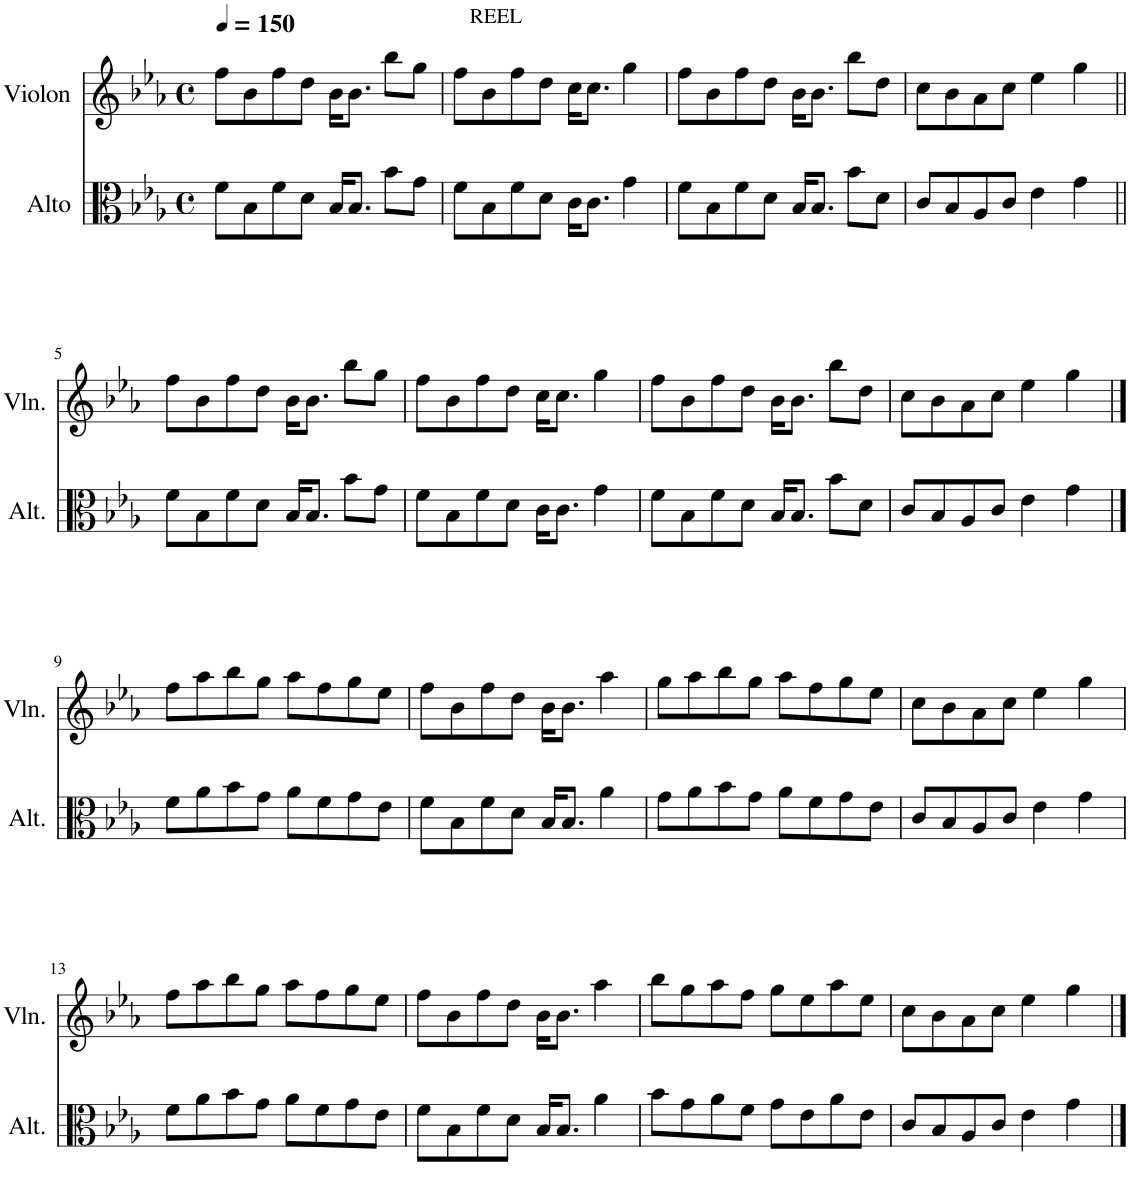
**kern	**kern
*part2	*part1
*staff2	*staff1
*I"Alto	*I"Violon
*I'Alt.	*I'Vln.
*clefC3	*clefG2
*k[b-e-a-]	*k[b-e-a-]
*M4/4	*M4/4
*met(c)	*met(c)
*MM150	*MM150
=1	=1
8f\L	8ff\L
8B-\	8b-\
8f\	8ff\
8d\J	8dd\J
16B-/KL	16b-\KL
8.B-/J	8.b-\J
8b-\L	8bb-\L
8g\J	8gg\J
=2	=2
!	!LO:TX:a:t=REEL
8f\L	8ff\L
8B-\	8b-\
8f\	8ff\
8d\J	8dd\J
16c\KL	16cc\KL
8.c\J	8.cc\J
4g\	4gg\
=3	=3
8f\L	8ff\L
8B-\	8b-\
8f\	8ff\
8d\J	8dd\J
16B-/KL	16b-\KL
8.B-/J	8.b-\J
8b-\L	8bb-\L
8d\J	8dd\J
=4	=4
8c/L	8cc\L
8B-/	8b-\
8A-/	8a-\
8c/J	8cc\J
4e-\	4ee-\
4g\	4gg\
!!LO:LB:g=z
=5||	=5||
8f\L	8ff\L
8B-\	8b-\
8f\	8ff\
8d\J	8dd\J
16B-/KL	16b-\KL
8.B-/J	8.b-\J
8b-\L	8bb-\L
8g\J	8gg\J
=6	=6
8f\L	8ff\L
8B-\	8b-\
8f\	8ff\
8d\J	8dd\J
16c\KL	16cc\KL
8.c\J	8.cc\J
4g\	4gg\
=7	=7
8f\L	8ff\L
8B-\	8b-\
8f\	8ff\
8d\J	8dd\J
16B-/KL	16b-\KL
8.B-/J	8.b-\J
8b-\L	8bb-\L
8d\J	8dd\J
=8	=8
8c/L	8cc\L
8B-/	8b-\
8A-/	8a-\
8c/J	8cc\J
4e-\	4ee-\
4g\	4gg\
!!LO:LB:g=z
==9	==9
8f\L	8ff\L
8a-\	8aa-\
8b-\	8bb-\
8g\J	8gg\J
8a-\L	8aa-\L
8f\	8ff\
8g\	8gg\
8e-\J	8ee-\J
=10	=10
8f\L	8ff\L
8B-\	8b-\
8f\	8ff\
8d\J	8dd\J
16B-/KL	16b-\KL
8.B-/J	8.b-\J
4a-\	4aa-\
=11	=11
8g\L	8gg\L
8a-\	8aa-\
8b-\	8bb-\
8g\J	8gg\J
8a-\L	8aa-\L
8f\	8ff\
8g\	8gg\
8e-\J	8ee-\J
=12	=12
8c/L	8cc\L
8B-/	8b-\
8A-/	8a-\
8c/J	8cc\J
4e-\	4ee-\
4g\	4gg\
!!LO:LB:g=z
=13	=13
8f\L	8ff\L
8a-\	8aa-\
8b-\	8bb-\
8g\J	8gg\J
8a-\L	8aa-\L
8f\	8ff\
8g\	8gg\
8e-\J	8ee-\J
=14	=14
8f\L	8ff\L
8B-\	8b-\
8f\	8ff\
8d\J	8dd\J
16B-/KL	16b-\KL
8.B-/J	8.b-\J
4a-\	4aa-\
=15	=15
8b-\L	8bb-\L
8g\	8gg\
8a-\	8aa-\
8f\J	8ff\J
8g\L	8gg\L
8e-\	8ee-\
8a-\	8aa-\
8e-\J	8ee-\J
=16	=16
8c/L	8cc\L
8B-/	8b-\
8A-/	8a-\
8c/J	8cc\J
4e-\	4ee-\
4g\	4gg\
==	==
*-	*-
